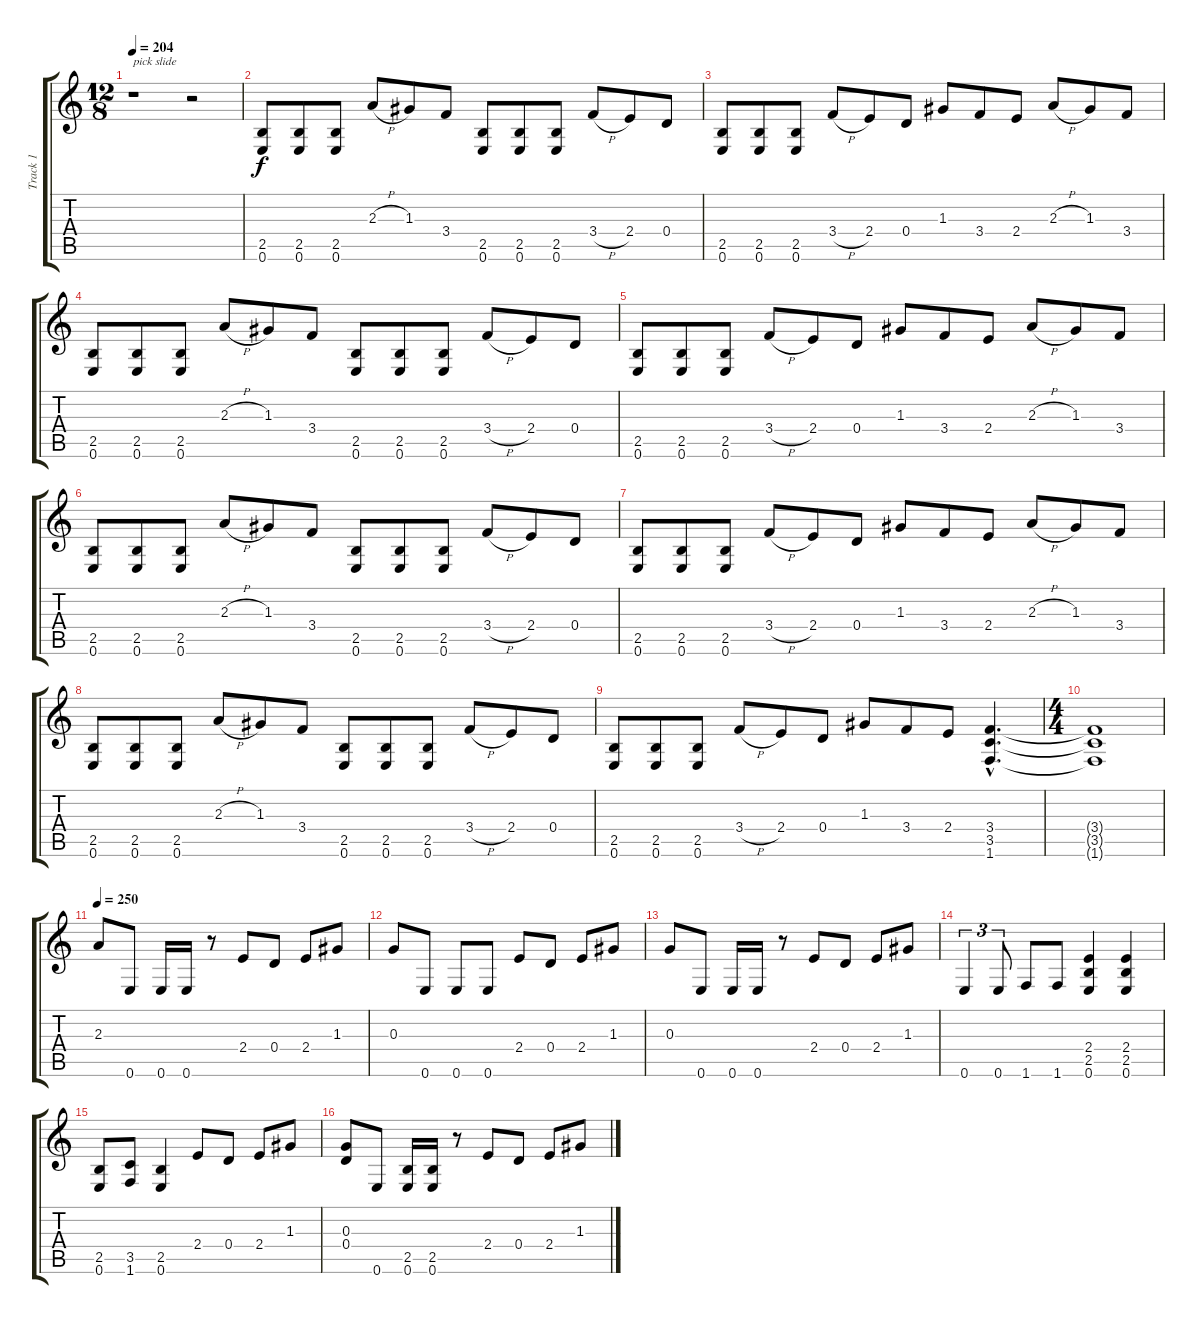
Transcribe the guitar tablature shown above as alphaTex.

\track ("Track 1" "Track 1") {instrument overdrivenguitar}
\staff {score tabs}
\tuning (E4 B3 G3 D3 A2 E2) {hide}
\ts (12 8)
\tempo 204
\clef g2
\ks c
r.1{txt "pick slide" dy f instrument overdrivenguitar} r.2 |
(2.5 0.6).8 (2.5 0.6).8 (2.5 0.6).8 2.3{h}.8 1.3.8 3.4.8 (2.5 0.6).8 (2.5 0.6).8 (2.5 0.6).8 3.4{h}.8 2.4.8 0.4.8 |
(2.5 0.6).8 (2.5 0.6).8 (2.5 0.6).8 3.4{h}.8 2.4.8 0.4.8 1.3.8 3.4.8 2.4.8 2.3{h}.8 1.3.8 3.4.8 |
(2.5 0.6).8 (2.5 0.6).8 (2.5 0.6).8 2.3{h}.8 1.3.8 3.4.8 (2.5 0.6).8 (2.5 0.6).8 (2.5 0.6).8 3.4{h}.8 2.4.8 0.4.8 |
(2.5 0.6).8 (2.5 0.6).8 (2.5 0.6).8 3.4{h}.8 2.4.8 0.4.8 1.3.8 3.4.8 2.4.8 2.3{h}.8 1.3.8 3.4.8 |
(2.5 0.6).8 (2.5 0.6).8 (2.5 0.6).8 2.3{h}.8 1.3.8 3.4.8 (2.5 0.6).8 (2.5 0.6).8 (2.5 0.6).8 3.4{h}.8 2.4.8 0.4.8 |
(2.5 0.6).8 (2.5 0.6).8 (2.5 0.6).8 3.4{h}.8 2.4.8 0.4.8 1.3.8 3.4.8 2.4.8 2.3{h}.8 1.3.8 3.4.8 |
(2.5 0.6).8 (2.5 0.6).8 (2.5 0.6).8 2.3{h}.8 1.3.8 3.4.8 (2.5 0.6).8 (2.5 0.6).8 (2.5 0.6).8 3.4{h}.8 2.4.8 0.4.8 |
(2.5 0.6).8 (2.5 0.6).8 (2.5 0.6).8 3.4{h}.8 2.4.8 0.4.8 1.3.8 3.4.8 2.4.8 (3.4{hac} 3.5{hac} 1.6{hac}).4{d} |
\ts (4 4)
(3.4{t} 3.5{t} 1.6{t}).1 |
\tempo 250
2.3.8 0.6.8 0.6.16 0.6.16 r.8 2.4.8 0.4.8 2.4.8 1.3.8 |
0.3.8 0.6.8 0.6.8 0.6.8 2.4.8 0.4.8 2.4.8 1.3.8 |
0.3.8 0.6.8 0.6.16 0.6.16 r.8 2.4.8 0.4.8 2.4.8 1.3.8 |
0.6.4{tu (3 2)} 0.6.8{tu (3 2)} 1.6.8 1.6.8 (2.4 2.5 0.6).4 (2.4 2.5 0.6).4 |
(2.5 0.6).8 (3.5 1.6).8 (2.5 0.6).4 2.4.8 0.4.8 2.4.8 1.3.8 |
(0.3 0.4).8 0.6.8 (2.5 0.6).16 (2.5 0.6).16 r.8 2.4.8 0.4.8 2.4.8 1.3.8
